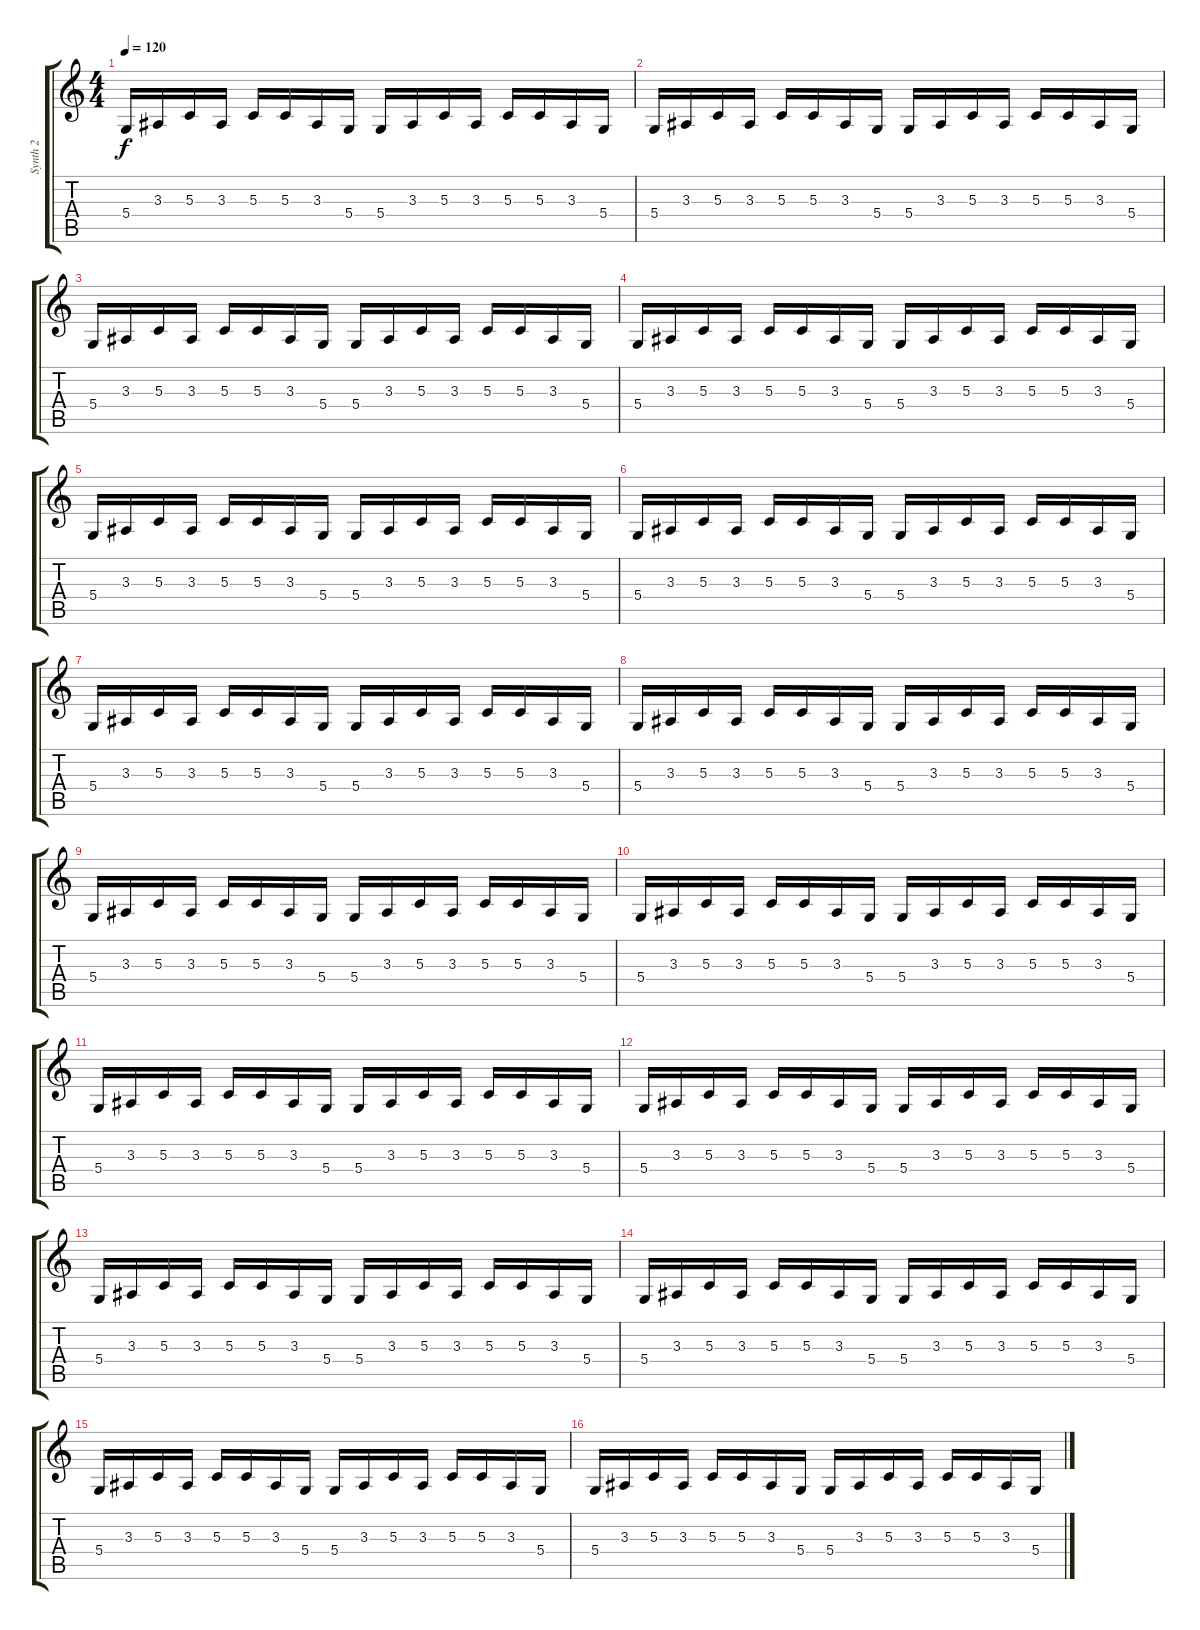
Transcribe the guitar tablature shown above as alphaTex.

\track ("Synth 2" "Synth 2") {instrument fx1rain}
\staff {score tabs}
\tuning (E4 B3 G3 D3 A2 E2) {hide}
\ts (4 4)
\tempo 120
\clef g2
\ks c
5.4.16{dy f} 3.3.16 5.3.16 3.3.16 5.3.16 5.3.16 3.3.16 5.4.16 5.4.16 3.3.16 5.3.16 3.3.16 5.3.16 5.3.16 3.3.16 5.4.16 |
5.4.16 3.3.16 5.3.16 3.3.16 5.3.16 5.3.16 3.3.16 5.4.16 5.4.16 3.3.16 5.3.16 3.3.16 5.3.16 5.3.16 3.3.16 5.4.16 |
5.4.16 3.3.16 5.3.16 3.3.16 5.3.16 5.3.16 3.3.16 5.4.16 5.4.16 3.3.16 5.3.16 3.3.16 5.3.16 5.3.16 3.3.16 5.4.16 |
5.4.16 3.3.16 5.3.16 3.3.16 5.3.16 5.3.16 3.3.16 5.4.16 5.4.16 3.3.16 5.3.16 3.3.16 5.3.16 5.3.16 3.3.16 5.4.16 |
5.4.16 3.3.16 5.3.16 3.3.16 5.3.16 5.3.16 3.3.16 5.4.16 5.4.16 3.3.16 5.3.16 3.3.16 5.3.16 5.3.16 3.3.16 5.4.16 |
5.4.16 3.3.16 5.3.16 3.3.16 5.3.16 5.3.16 3.3.16 5.4.16 5.4.16 3.3.16 5.3.16 3.3.16 5.3.16 5.3.16 3.3.16 5.4.16 |
5.4.16 3.3.16 5.3.16 3.3.16 5.3.16 5.3.16 3.3.16 5.4.16 5.4.16 3.3.16 5.3.16 3.3.16 5.3.16 5.3.16 3.3.16 5.4.16 |
5.4.16 3.3.16 5.3.16 3.3.16 5.3.16 5.3.16 3.3.16 5.4.16 5.4.16 3.3.16 5.3.16 3.3.16 5.3.16 5.3.16 3.3.16 5.4.16 |
5.4.16 3.3.16 5.3.16 3.3.16 5.3.16 5.3.16 3.3.16 5.4.16 5.4.16 3.3.16 5.3.16 3.3.16 5.3.16 5.3.16 3.3.16 5.4.16 |
5.4.16 3.3.16 5.3.16 3.3.16 5.3.16 5.3.16 3.3.16 5.4.16 5.4.16 3.3.16 5.3.16 3.3.16 5.3.16 5.3.16 3.3.16 5.4.16 |
5.4.16 3.3.16 5.3.16 3.3.16 5.3.16 5.3.16 3.3.16 5.4.16 5.4.16 3.3.16 5.3.16 3.3.16 5.3.16 5.3.16 3.3.16 5.4.16 |
5.4.16 3.3.16 5.3.16 3.3.16 5.3.16 5.3.16 3.3.16 5.4.16 5.4.16 3.3.16 5.3.16 3.3.16 5.3.16 5.3.16 3.3.16 5.4.16 |
5.4.16 3.3.16 5.3.16 3.3.16 5.3.16 5.3.16 3.3.16 5.4.16 5.4.16 3.3.16 5.3.16 3.3.16 5.3.16 5.3.16 3.3.16 5.4.16 |
5.4.16 3.3.16 5.3.16 3.3.16 5.3.16 5.3.16 3.3.16 5.4.16 5.4.16 3.3.16 5.3.16 3.3.16 5.3.16 5.3.16 3.3.16 5.4.16 |
5.4.16 3.3.16 5.3.16 3.3.16 5.3.16 5.3.16 3.3.16 5.4.16 5.4.16 3.3.16 5.3.16 3.3.16 5.3.16 5.3.16 3.3.16 5.4.16 |
5.4.16 3.3.16 5.3.16 3.3.16 5.3.16 5.3.16 3.3.16 5.4.16 5.4.16 3.3.16 5.3.16 3.3.16 5.3.16 5.3.16 3.3.16 5.4.16
